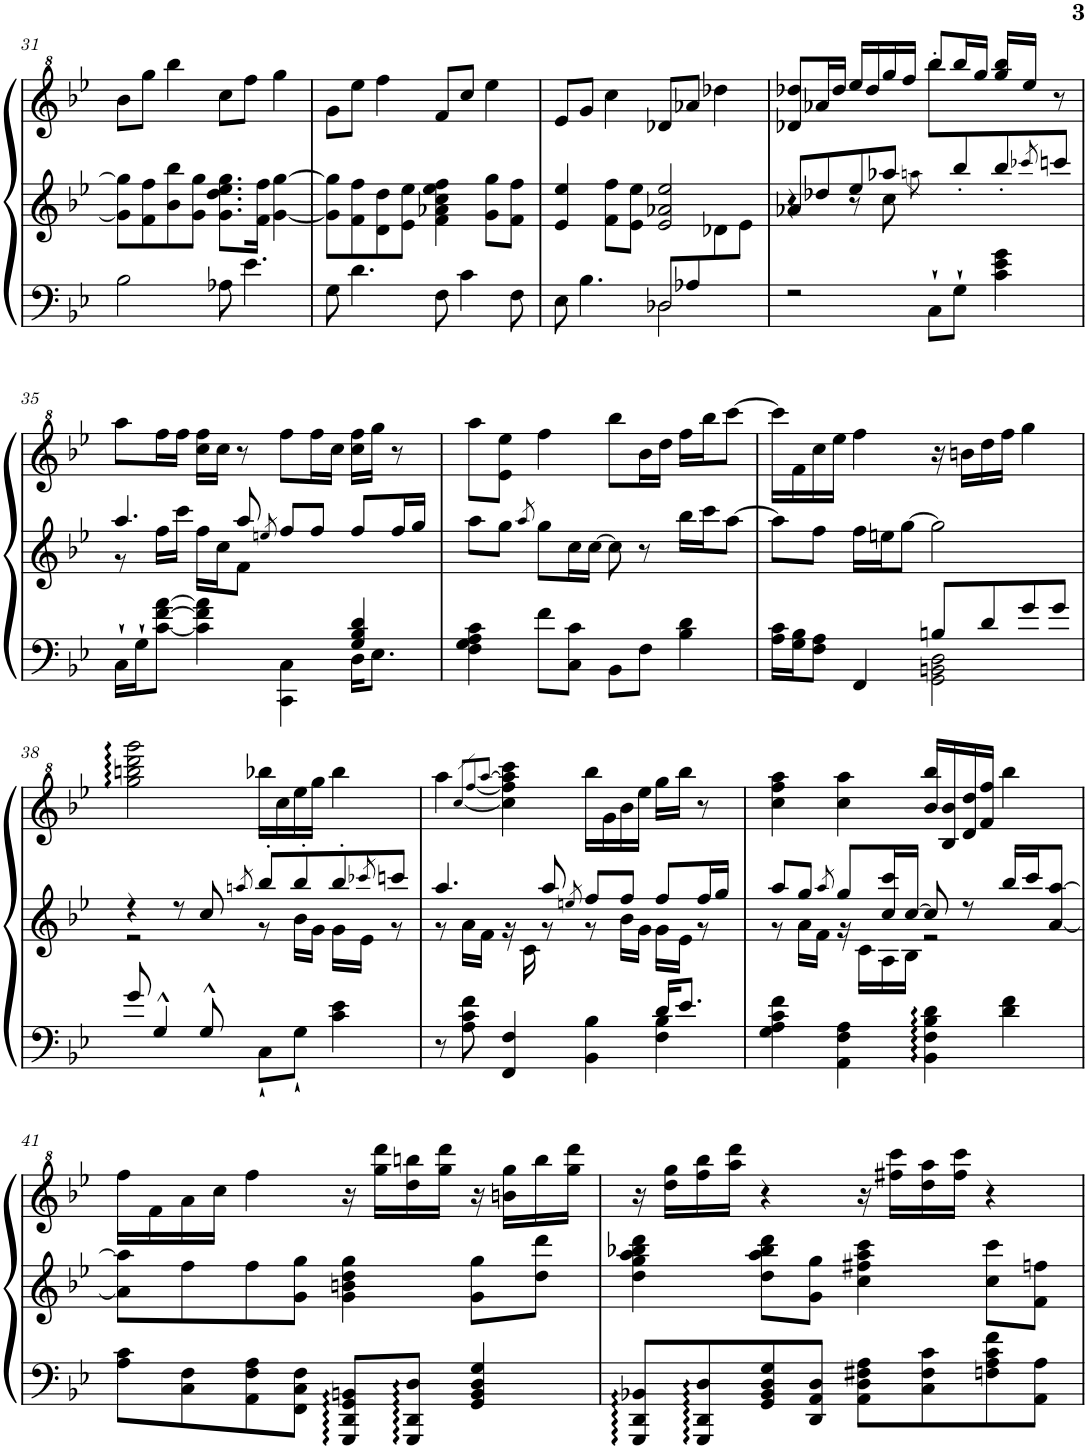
**kern	**kern	**kern
*part1	*part1	*part1
*staff3	*staff2	*staff1
*I"Piano	*	*
*I'Pno.	*	*
!!LO:PB:g=z
*clefF4	*clefG2	*clefG^2
*k[b-e-]	*k[b-e-]	*k[b-e-]
*M4/4	*M4/4	*M4/4
=31	=31	=31
2B-\	8g\] 8gg\]L	8bb-\L
.	8f\ 8ff\	8ggg\J
.	8b-\ 8bb-\	4bbb-\
.	8g\ 8gg\J	.
8A-X\	8.g\ 8.dd\ 8.ee-\ 8.gg\L	8ccc\L
4.e-\	.	8fff\J
.	16f\ 16ff\Jk	.
.	[4g\ [4gg\	4ggg\
=32	=32	=32
8G\	8g\] 8gg\]L	8gg\L
4.d\	8f\ 8ff\	8eee-\J
.	8d\ 8dd\	4fff\
.	8e-\ 8ee-\J	.
8F\	4f\ 4a-X\ 4cc\ 4ee-\ 4ff\	8ff/L
4c\	.	8ccc/J
.	8g\ 8gg\L	4eee-\
8F\	8f\ 8ff\J	.
=33	=33	=33
*^	*^	*
2ryy	8E-\	2.ryy	4e-/ 4ee-/	8ee-/L
.	4.B-\	.	.	8gg/J
.	.	.	8f\ 8ff\L	4ccc\
.	.	.	8e-\ 8ee-\J	.
8D-/L	2D-X\	.	2e-/ 2a-X/ 2ee-/	8dd-X/L
8A-X/	.	.	.	8aa-X/J
4ryy	.	8d-X\	.	4ddd-X\
.	.	8e-\J	.	.
*v	*v	*	*	*
=34	=34	=34	=34
*	*	*	*^
2r	8a-X/L	4r	8dd-X/ 8ddd-X/L	2ryy
.	8dd-X/	.	16aa-X/L	.
.	.	.	16ddd-/JJ	.
.	8ee-/	8r	16eee-/LL	.
.	.	.	16ddd-/	.
.	8aa-X/J	8cc\	16ggg/	.
.	.	.	16fff/JJ	.
.	.	8qaan\	.	.
8C`\L	8bbb-	8ryy	8bbb-/L	8bbb-'\L
8G`>\J	4.ryy	8bb-'/	16bbb-/L	4.ryy
.	.	.	16ggg/JJ	.
4c\ 4e-\ 4g\	.	8bb-'/	16ggg/ 16bbb-/LL	.
.	.	.	16eee-/JJ	.
.	.	8qccc-X/	.	.
.	.	8cccn/J	8r	.
*	*	*	*v	*v
!!LO:LB:g=z
=35	=35	=35	=35
*^	*	*	*
2.ryy	16C`\LL	4.aa/	8r	8aaa\L
.	16G`\J	.	.	.
.	[8c\ [8f\ [8a\J	.	16ff\LL	16fff\L
.	.	.	16ccc\JJ	16fff\JJ
.	4c\] 4f\] 4a\]	.	16ff\LL	16ccc\ 16fff\LL
.	.	.	16cc\J	16ccc\JJ
.	.	8aa/	8f\J	8r
.	.	8qeen/	.	.
.	4CC\ 4C\	8ff/L	2ryy	8fff\L
.	.	8ff/J	.	16fff\L
.	.	.	.	16ccc\JJ
4G/ 4B-/ 4d/	16D\KL	8ff/L	.	16ccc\ 16fff\LL
.	8.E-\J	.	.	16ggg\JJ
.	.	16ff/L	.	8r
.	.	16gg/JJ	.	.
*v	*v	*	*	*
*	*v	*v	*
=36	=36	=36
4F\ 4G\ 4A\ 4c\	8aa\L	8aaa\L
.	8gg\J	8ee-\ 8eee-\J
.	8qaa/	.
8f\L	8gg\L	4fff\
8C\ 8c\J	16cc\L	.
.	[16cc\JJ	.
8BB-\L	8cc\]	8bbb-\L
8F\J	8r	16bb-\L
.	.	16ddd\JJ
4B-\ 4d\	16bb-\LL	16fff\LL
.	16ccc\J	16bbb-\J
.	[8aa\J	[8cccc\J
=37	=37	=37
*^	*	*
2ryy	16A\ 16c\LL	8aa\L]	16cccc\LL]
.	16G\ 16B-\J	.	16ff\
.	8F\ 8A\J	8ff\J	16ccc\
.	.	.	16eee-\JJ
.	4FF/	16ff\LL	4fff\
.	.	16een\J	.
.	.	[8gg\J	.
8Bn/L	2GG\ 2BBn\ 2D\	2gg\]	16r
.	.	.	16bbn\LL
8d/	.	.	16ddd\
.	.	.	16fff\JJ
8g/	.	.	4ggg\
8g/J	.	.	.
!!LO:LB:g=z
=38	=38	=38	=38
*	*	*^	*
8g/	2ryy	4r	2r	2ggg\ 2bbbn\ 2dddd\ 2gggg\
4G^^/	.	.	.	.
.	.	8r	.	.
8G^^/	.	8cc/	.	.
.	.	8qaan/	.	.
2ryy	8C`<\L	8bb-'/L	8r	16bbb-X\LL
.	.	.	.	16ccc\
.	8G`<\J	8bb-'/	16b-\LL	16eee-\
.	.	.	16g\JJ	16ggg\JJ
.	4c\ 4e-\	8bb-'/	16g\LL	4bbb-\
.	.	.	16e-\JJ	.
.	.	8qccc-X/	.	.
.	.	8cccn/J	8r	.
=39	=39	=39	=39	=39
2.ryy	8r	4.aa/	8r	4aaa\
.	8A\ 8c\ 8f\	.	16a\LL	.
.	.	.	16f\JJ	.
.	.	.	.	[<8qccc/L
.	.	.	.	[<8qfff/
.	.	.	.	[8qaaa/J
.	4FF/ 4F/	.	16r	4ccc\] 4fff\] 4aaa\] 4cccc\
.	.	.	16c\	.
.	.	8aa/	8r	.
.	.	8qeen/	.	.
.	4BB-\ 4B-\	8ff/L	8r	16bbb-\LL
.	.	.	.	16gg\
.	.	8ff/J	16b-\LL	16bb-\
.	.	.	16g\JJ	16eee-\JJ
4F\ 4B-\	16d/KL	8ff/L	16g\LL	16ggg\LL
.	8.e-/J	.	16e-\JJ	16bbb-\JJ
.	.	16ff/L	8r	8r
.	.	16gg/JJ	.	.
*v	*v	*	*	*
=40	=40	=40	=40
4G\ 4A\ 4c\ 4f\	8aa/L	8r	4ccc\ 4fff\ 4aaa\
.	8gg/J	16a\LL	.
.	.	16f\JJ	.
.	8qaa/	.	.
4AA\ 4F\ 4A\	8gg/L	16r	4ccc\ 4aaa\
.	.	16c\LL	.
.	16cc/ 16ccc/L	16A\	.
.	[16cc/JJ	16B-\JJ	.
4BB-\ 4F\ 4B-\ 4d\	8cc/]	2r	16bb-/ 16bbb-/LL
.	.	.	16b-/ 16bb-/
.	8r	.	16dd/ 16ddd/
.	.	.	16ff/ 16fff/JJ
4d\ 4f\	16bb-/LL	.	4bbb-\
.	16ccc/J	.	.
.	[<8a/ [8aa/J	.	.
*	*v	*v	*
!!LO:LB:g=z
=41	=41	=41
8A\ 8c\L	8a\] 8aa\]L	16fff\LL
.	.	16ff\
8C\ 8F\	8ff\	16aa\
.	.	16ccc\JJ
8AA\ 8F\ 8A\	8ff\	4fff\
8FF\ 8C\ 8F\J	8g\ 8gg\J	.
8GGG/ 8DD/ 8GG/ 8BBn/L	4g\ 4bn\ 4dd\ 4gg\	16r
.	.	16ggg\ 16dddd\LL
8GGG/ 8DD/ 8D/J	.	16ddd\ 16bbbn\
.	.	16ggg\ 16dddd\JJ
4GG/ 4BB/ 4D/ 4G/	8g\ 8gg\L	16r
.	.	16bbn\ 16ggg\LL
.	8dd\ 8ddd\J	16bbb\
.	.	16ggg\ 16dddd\JJ
=42	=42	=42
8GGG/ 8DD/ 8BB-X/L	4dd\ 4gg\ 4aa\ 4bb-X\ 4ddd\	16r
.	.	16ddd\ 16ggg\LL
8GGG/ 8DD/ 8D/	.	16fff\ 16bbb-\
.	.	16aaa\ 16dddd\JJ
8GG/ 8BB-/ 8D/ 8G/	8dd\ 8aa\ 8bb-\ 8ddd\L	4r
8DD/ 8AA/ 8D/J	8g\ 8gg\J	.
8AA\ 8D\ 8F#X\ 8A\L	4cc\ 4ff#X\ 4aa\ 4ccc\	16r
.	.	16fff#X\ 16cccc\LL
8C\ 8F#\ 8c\	.	16ddd\ 16aaa\
.	.	16fff#\ 16cccc\JJ
8Fn\ 8A\ 8c\ 8f\	8cc\ 8ccc\L	4r
8AA\ 8A\J	8f\ 8ffn\J	.
=	=	=
*-	*-	*-
